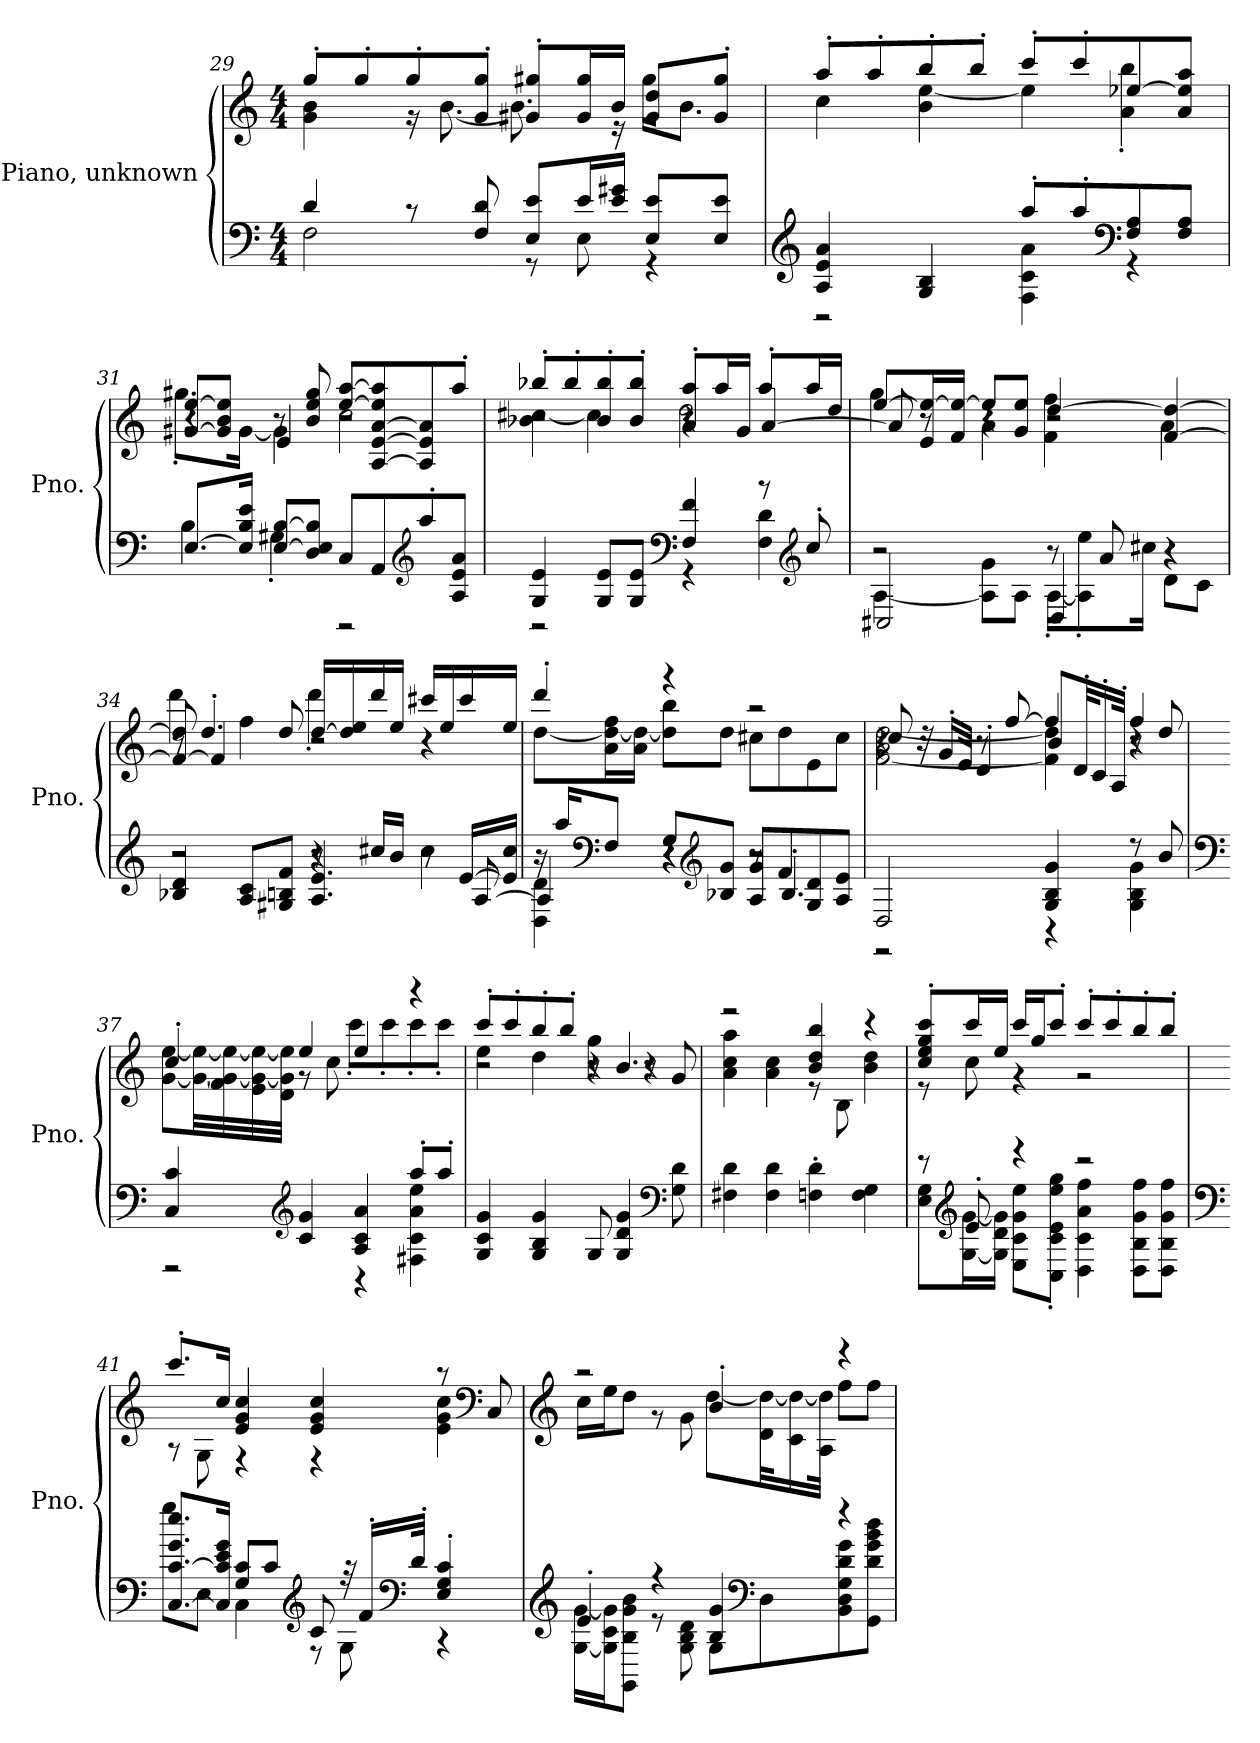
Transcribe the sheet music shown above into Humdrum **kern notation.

**kern	**kern
*part1	*part1
*staff2	*staff1
*I"Piano, unknown	*
*I'Pno.	*
*clefF4	*clefG2
*k[]	*k[]
*M4/4	*M4/4
=29	=29
*^	*^
4d/	2F\	8gg'/L	4g\ 4b\
.	.	8gg'/	.
8r	.	8gg'/	16r
.	.	.	[8.b\
8F/ 8d/	.	8g/' 8gg/'J	.
8E/ 8e/L	8r	8g#X/' 8gg#X/'L	8.b\]
16e/L	8E\	16g#/ 16gg#/L	.
16e/ 16g#X/JJ	.	16b/JJ	16r
8E/ 8e/L	4r	8g#/ 8dd/L	16gg#\KL
.	.	.	8.b\J
8E/ 8e/J	.	8g#/' 8gg#/'J	.
!!LO:LB:g=z	!!
=30	=30	=30	=30
*clefG2	*	*	*
4A/ 4e/ 4a/	2r	8aa'/L	4cc\
.	.	8aa'/	.
4G/ 4B/	.	8bb'/	4b\ [4ee\
.	.	8bb'/J	.
8aa'/L	4F\ 4c\ 4a\	8ccc'/L	4ee\]
8aa'/	.	8ccc'/	.
*clefF4	*	*	*
8F/ 8A/	4r	[8ee-X/	4a\' 4bb\'
8F/ 8A/J	.	8a/ 8ee-/] 8aa/J	.
=31	=31	=31	=31
*	*	*	*^
[8.E/L	4B\	[8g#X/ [8ee/L	8.gg#X'\L	4r
.	.	8g#/] 8b/ 8ee/]J	.	.
16E/] 16B/ 16e/Jk	.	.	[16g#\Jk	.
[8E/ [8B/L	4G#X'\	8r	4g#\]	4e/
8D/ 8E/] 8B/]J	.	8b/ 8ee/ 8gg#/	.	.
8C/L	2r	[8ee/ [8aa/L	2cc\	2r
8AA/	.	[8A/ [8e/ [8a/ 8ee/] 8aa/]	.	.
*clefG2	*	*	*	*
8aa'/	.	8A/] 8e/] 8a/]	.	.
8A/ 8e/ 8a/J	.	8aa'/J	.	.
!!LO:LB:g=z	!!	!!
=32	=32	=32	=32	=32
4G/ 4e/	2r	8bb-X'/L	4b-X\ [4cc#X\	2r
.	.	8bb-'/	.	.
8G/ 8e/L	.	8b-/' 8bb-/'	4cc#\]	.
8G/ 8e/J	.	8b-/' 8bb-/'J	.	.
*clefF4	*	*	*	*
4F/ 4f/	4r	8a/' 8aa/'L	2dd\	4r
.	.	16aa/L	.	.
.	.	16g/JJ	.	.
8r	4F\ 4d\	8aa'/L	.	[4a/
*clefG2	*	*	*	*
8cc'/	.	16aa/L	.	.
.	.	16dd/JJ	.	.
=33	=33	=33	=33	=33
*	*^	*	*	*
2r	[4A\	2C#X/	[8ee/L	4gg\	8a/]
.	.	.	16e/ 16ee/_L	.	8r
.	.	.	16f/ 16ee/_JJ	.	.
.	8A\] 8g\L	.	8ee/L]	4a\	4r
.	8A\J	.	8g/ 8ee/J	.	.
8r	[16A'\KL	4D/	[4dd/	4f\ 4ff\	2r
.	8A\]' 8ee\'	.	.	.	.
8a/	.	.	.	.	.
.	16cc#X\Jk	.	.	.	.
4r	8d\L	4r	[4f/ 4dd/_	4a\	.
.	8c\J	.	.	.	.
!!LO:LB:g=z	!!	!!
=34	=34	=34	=34	=34	=34
4B-X/ 4d/	2r	2r	8f/_ 8dd/]	4ddd\	8r
.	.	.	4f/]	.	4.dd'/
8A/ 8c/L	.	.	.	4ff\	.
8G#X/ 8Bn/ 8f/J	.	.	8dd/	.	.
8r	4r	4.A/ 4.e/	[16dd/LL	4ddd'\	2r
.	.	.	16dd/] 16ee/	.	.
16cc#X/LL	.	.	16ddd/	.	.
16b/JJ	.	.	16ee/JJ	.	.
8r	4cc#\	.	16ccc#X/LL	4r	.
.	.	.	16ee/	.	.
[16e/LL	.	[8A/	16ccc#/	.	.
16e/] 16cc#/JJ	.	.	16ee/JJ	.	.
*	*	*	*	*v	*v
=35	=35	=35	=35	=35
16r	4D\ 4d\	4A/]	4ddd'/	[8dd\L
16aa/KL	.	.	.	.
*clefF4	*	*	*	*
8F/J	.	.	.	16a\ 16dd\_ 16ff\L
.	.	.	.	16a\ 16dd\_JJ
8G/L	4r	4r	4r	8dd\] 8bb\L
*clefG2	*	*	*	*
8B-X/ 8g/J	.	.	.	8dd\J
8A/ 8g/L	2r	8r	2r	8cc#X\L
8f/	.	4.B-'/	.	8dd\
8G/ 8d/	.	.	.	8e\
8A/ 8e/J	.	.	.	8cc#\J
*	*v	*v	*	*
!!LO:LB:g=z
=36	=36	=36	=36
*	*	*	*^
2D/	2r	4r	[2f\ 2a\ [2dd\	8cc/
.	.	.	.	32r
.	.	.	.	16g'/LL
.	.	.	.	32e/JJk
.	.	8r	.	4d'/
.	.	[8ff/	.	.
4G/ 4B/ 4g/	4r	4ff/]	4f\] 4dd\]	8b/L
.	.	.	.	32d'/KL
.	.	.	.	16c'/
.	.	.	.	32A'/JJk
8r	4G\ 4B\ 4g\	4ff/	4r	8r
8b/	.	.	.	8dd/
*	*	*v	*v	*v
=37	=37	=37
*clefF4	*	*
*	*	*^
4C/ 4c/	2r	4cc'/	[8g\ [8ee\L
.	.	.	32g\_ 32ee\_LL
.	.	.	32f\ 32g\_ 32ee\_
.	.	.	32e\ 32g\_ 32ee\_
.	.	.	32d\ 32g\] 32ee\]JJJ
*clefG2	*	*	*
4c/ 4g/	.	4ee/	8r
.	.	.	8cc\
4A/ 4c/ 4a/	4r	4ee/	8ccc'\L
.	.	.	8ccc'\
8aa'/L	4F#X\ 4c\ 4a\ 4ee\	4r	8ccc'\
8aa'/J	.	.	8ccc'\J
*v	*v	*	*
=38	=38	=38
*	*	*^
4G/ 4c/ 4g/	8ccc'/L	4ee\	2r
.	8ccc'/	.	.
4G/ 4B/ 4g/	8bb'/	4dd\	.
.	8bb'/J	.	.
8G/	4r	4gg\	8r
4G/ 4d/ 4g/	.	.	4.b/
.	8r	4r	.
*clefF4	*	*	*
8G\ 8d\	8g/	.	.
*	*	*v	*v
!!LO:PB:g=z
=39	=39	=39
4F#X\ 4d\	2r	4a\ 4cc\ 4aa\
4F#\ 4d\	.	4a\ 4cc\
4Fn\' 4d\'	4b/ 4dd/ 4bb/	8r
.	.	8B\
4F\ 4G\	4r	4b\ 4dd\
=40	=40	=40
*^	*	*
8r	8E\ 8G\L	8cc/' 8ee/' 8gg/' 8ccc/'L	8r
*clefG2	*	*	*
8e'/	[16G\ [16g\L	16ccc/L	8cc\
.	16G\] 16d\ 16g\]JJ	16ee/JJ	.
4r	8E\ 8c\ 8g\ 8ee\L	16ccc/LL	4r
.	.	16gg/J	.
.	8C\' 8c\' 8e\' 8ee\' 8gg\'J	8ccc'/J	.
2r	4D\ 4c\ 4a\ 4ff\	8ccc'/L	2r
.	.	8ccc'/	.
.	8D\ 8B\ 8g\ 8ff\L	8bb'/	.
.	8D\ 8B\ 8g\ 8ff\J	8bb'/J	.
=41	=41	=41	=41
*clefF4	*	*	*
[8.C/ [8.c/ 8.g/ 8.ee/L	8gg\L	8.ccc'/L	8r
.	8E\J	.	8G\
16C/] 16c/] 16e/ 16g/Jk	.	16cc/Jk	.
8G/ 8c/L	4C\	4e/ 4g/ 4cc/	4r
8c/J	.	.	.
*clefG2	*	*	*
8c/	8r	4e/ 4g/ 4cc/	4r
32r	8G\	.	.
16f'/LL	.	.	.
*clefF4	*	*	*
32d'/JJk	.	.	.
4E/' 4G/' 4c/'	4r	8r	4e\ 4g\ 4cc\
*	*	*clefF4	*
.	.	8C/	.
!!LO:LB:g=z	!!
=42	=42	=42	=42
*clefG2	*	*clefG2	*
4e'/	[16G\ [16g\LL	2r	16cc\LL
.	16G\] 16c\ 16g\]J	.	16ee\J
.	8GG\ 8B\ 8g\ 8b\J	.	8dd\J
4r	8r	.	8r
.	8G\ 8B\ 8d\	.	8g\
4B/ 4g/	8G\L	4b'/	[8dd\L
*clefF4	*	*	*
.	8D\	.	32d\ 32dd\_KL
.	.	.	16c\ 16dd\_
.	.	.	32A\ 32dd\]JJk
4r	8BB\ 8D\ 8G\ 8d\ 8g\	4r	8ff\L
.	8GG\ 8d\ 8g\ 8b\ 8dd\J	.	8ff\J
*v	*v	*	*
*	*v	*v
=	=
*-	*-
